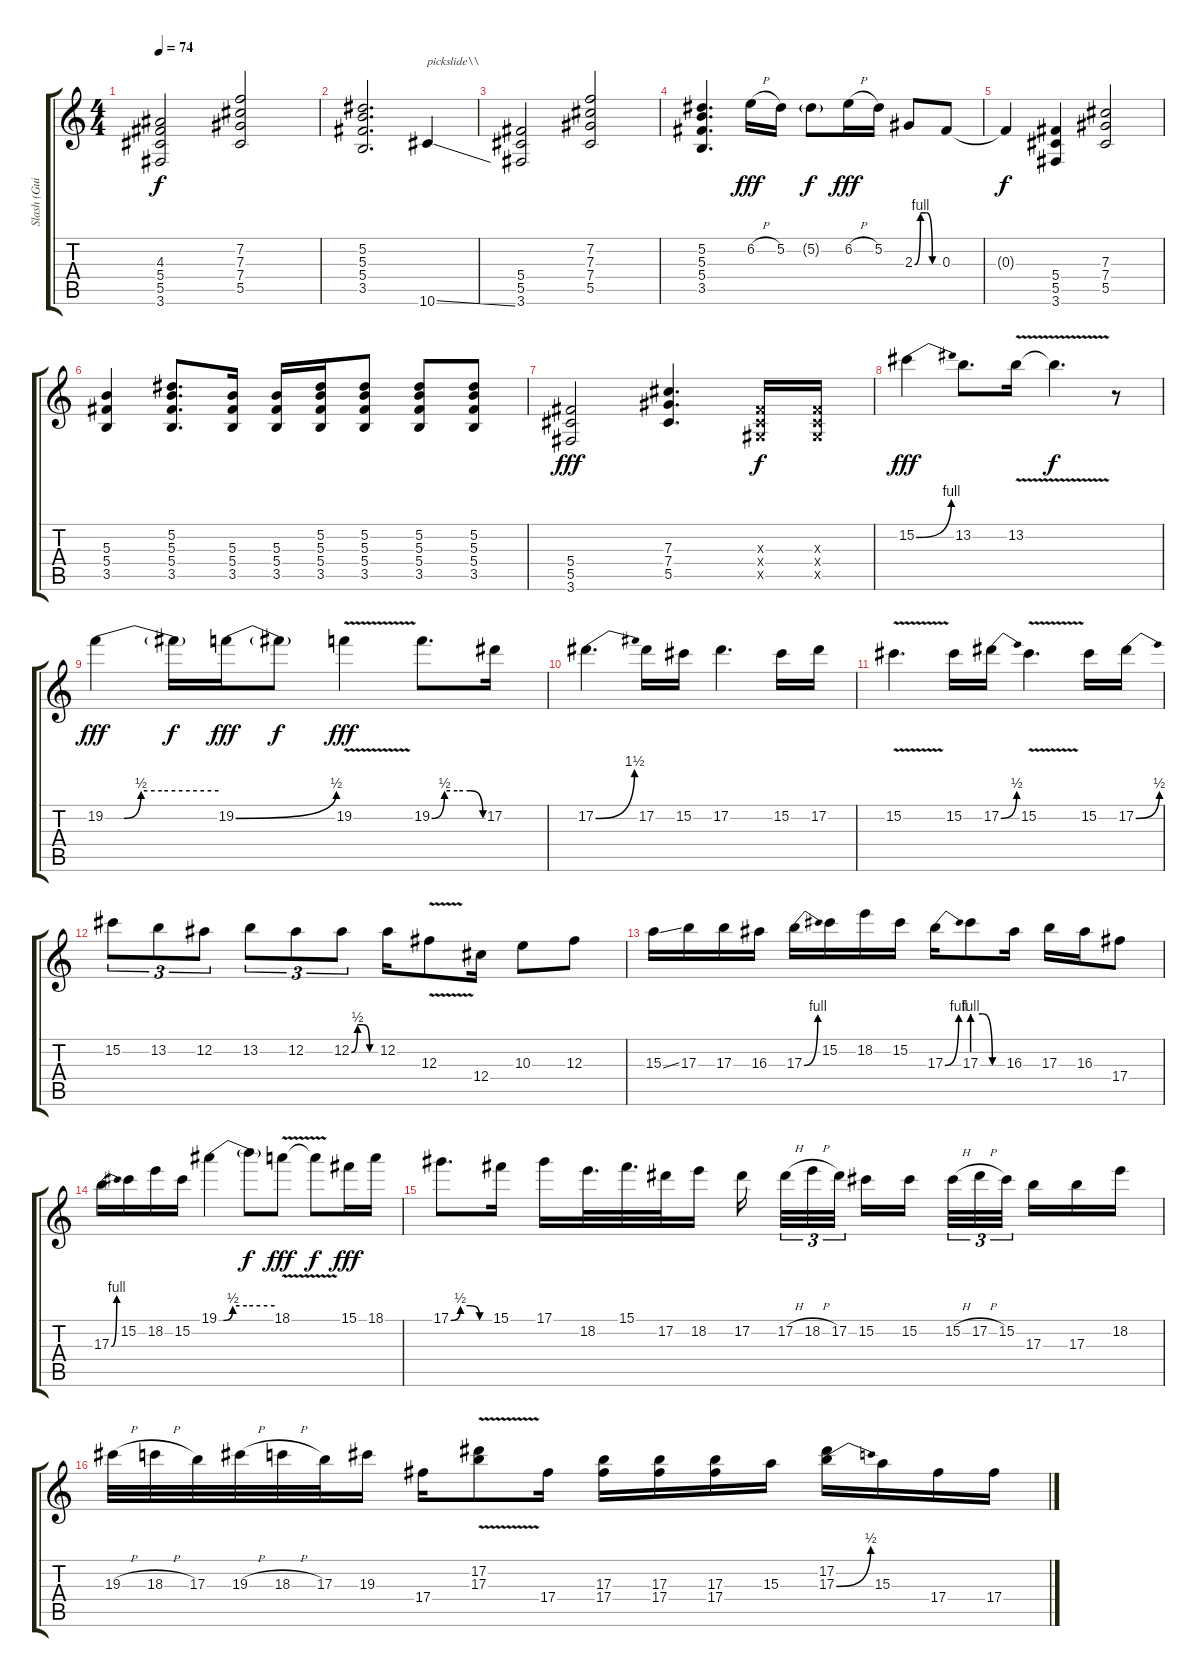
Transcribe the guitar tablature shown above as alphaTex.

\track ("Slash (Guitar - 6 Strings)" "Slash (Gui") {instrument distortionguitar}
\staff {score tabs}
\tuning (Eb4 Bb3 Gb3 Db3 Ab2 Eb2) {hide}
\ts (4 4)
\tempo 74
\clef g2
\ks c
(4.3 5.4 5.5 3.6).2{dy f balance 16 instrument distortionguitar} (7.2 7.3 7.4 5.5).2 |
(5.2 5.3 5.4 3.5).2{d} 10.6{ss}.4{txt "pickslide\\\\"} |
(5.4 5.5 3.6).2 (7.2 7.3 7.4 5.5).2 |
(5.2 5.3 5.4 3.5).4{d} 6.2{h}.16{dy fff} 5.2.16 5.2{g}.8{dy f} 6.2{h}.16{dy fff} 5.2.16 2.3{be (custom 0 0 15 4 30 4 45 0 60 0)}.8 0.3.8 |
0.3{t}.4{dy f} (5.4 5.5 3.6).4 (7.3 7.4 5.5).2 |
(5.3 5.4 3.5).4 (5.2 5.3 5.4 3.5).8{d} (5.3 5.4 3.5).16 (5.3 5.4 3.5).16 (5.2 5.3 5.4 3.5).16 (5.2 5.3 5.4 3.5).8 (5.2 5.3 5.4 3.5).8 (5.2 5.3 5.4 3.5).8 |
(5.4 5.5 3.6).2{dy fff} (7.3 7.4 5.5).4{d} (0.3{x} 0.4{x} 0.5{x}).16{dy f} (0.3{x} 0.4{x} 0.5{x}).16 |
15.2{be (bend 0 0 60 4)}.4{dy fff} 13.2.8{d} 13.2{v}.16 13.2{t}.4{d dy f} r.8 |
19.2{be (custom 0 0 10 0 19 2 30 2 60 2)}.4{dy fff} 19.2{t}.16{dy f} 19.2{be (bend 0 0 60 2)}.16{dy fff} 19.2{t}.8{dy f} 19.2{v}.4{dy fff} 19.2{be (custom 0 0 15 2 30 2 45 2 60 0)}.8{d} 17.2.16 |
17.2{be (bend 0 0 60 6)}.4{d} 17.2.16 15.2.16 17.2.4{d} 15.2.16 17.2.16 |
15.2{v}.4{d} 15.2.16 17.2{be (bend 0 0 60 2)}.16 15.2{v}.4{d} 15.2.16 17.2{be (bend 0 0 60 2)}.16 |
15.2.8{tu (3 2)} 13.2.8{tu (3 2)} 12.2.8{tu (3 2)} 13.2.8{tu (3 2)} 12.2.8{tu (3 2)} 12.2{be (custom 0 0 15 2 30 2 45 0 60 0)}.8{tu (3 2)} 12.2.16 12.3{v}.8 12.4.16 10.3.8 12.3.8 |
15.3{ss}.16 17.3.16 17.3.16 16.3.16 17.3{be (bend 0 0 60 4)}.16 15.2.16 18.2.16 15.2.16 17.3{be (bend 0 0 60 4)}.16 17.3{be (custom 0 4 20 4 40 0 60 0)}.8 16.3.16 17.3.16 16.3.16 17.4.8 |
17.3{be (bend 0 0 60 4)}.16 15.2.16 18.2.16 15.2.16 19.1{be (custom 0 0 5 0 15 2 30 2 60 2)}.4 19.1{t}.8{dy f} 18.1{v}.8{dy fff} 18.1{t}.8{dy f} 15.1.16{dy fff} 18.1.16 |
17.1{be (custom 0 0 15 2 30 2 45 0 60 0)}.8{d} 15.1.16 17.1.16 18.2.32{d} 15.1.32{d} 17.2.32 18.2.16 17.2.16{beam splitsecondary} 17.2{h}.32{tu (3 2)} 18.2{h}.32{tu (3 2)} 17.2.32{tu (3 2) beam splitsecondary} 15.2.16 15.2.16 15.2{h}.32{tu (3 2)} 17.2{h}.32{tu (3 2)} 15.2.32{tu (3 2) beam splitsecondary} 17.3.16 17.3.16 18.2.16 |
19.3{h}.32 18.3{h}.32 17.3.32 19.3{h}.32 18.3{h}.32 17.3.32 19.3.16 17.4.16 (17.2{v} 17.3{v}).8 17.4.16 (17.3 17.4).16 (17.3 17.4).16 (17.3 17.4).16 15.3.16 (17.2 17.3{be (bend 0 0 60 2)}).16 15.3.16 17.4.16 17.4.16
